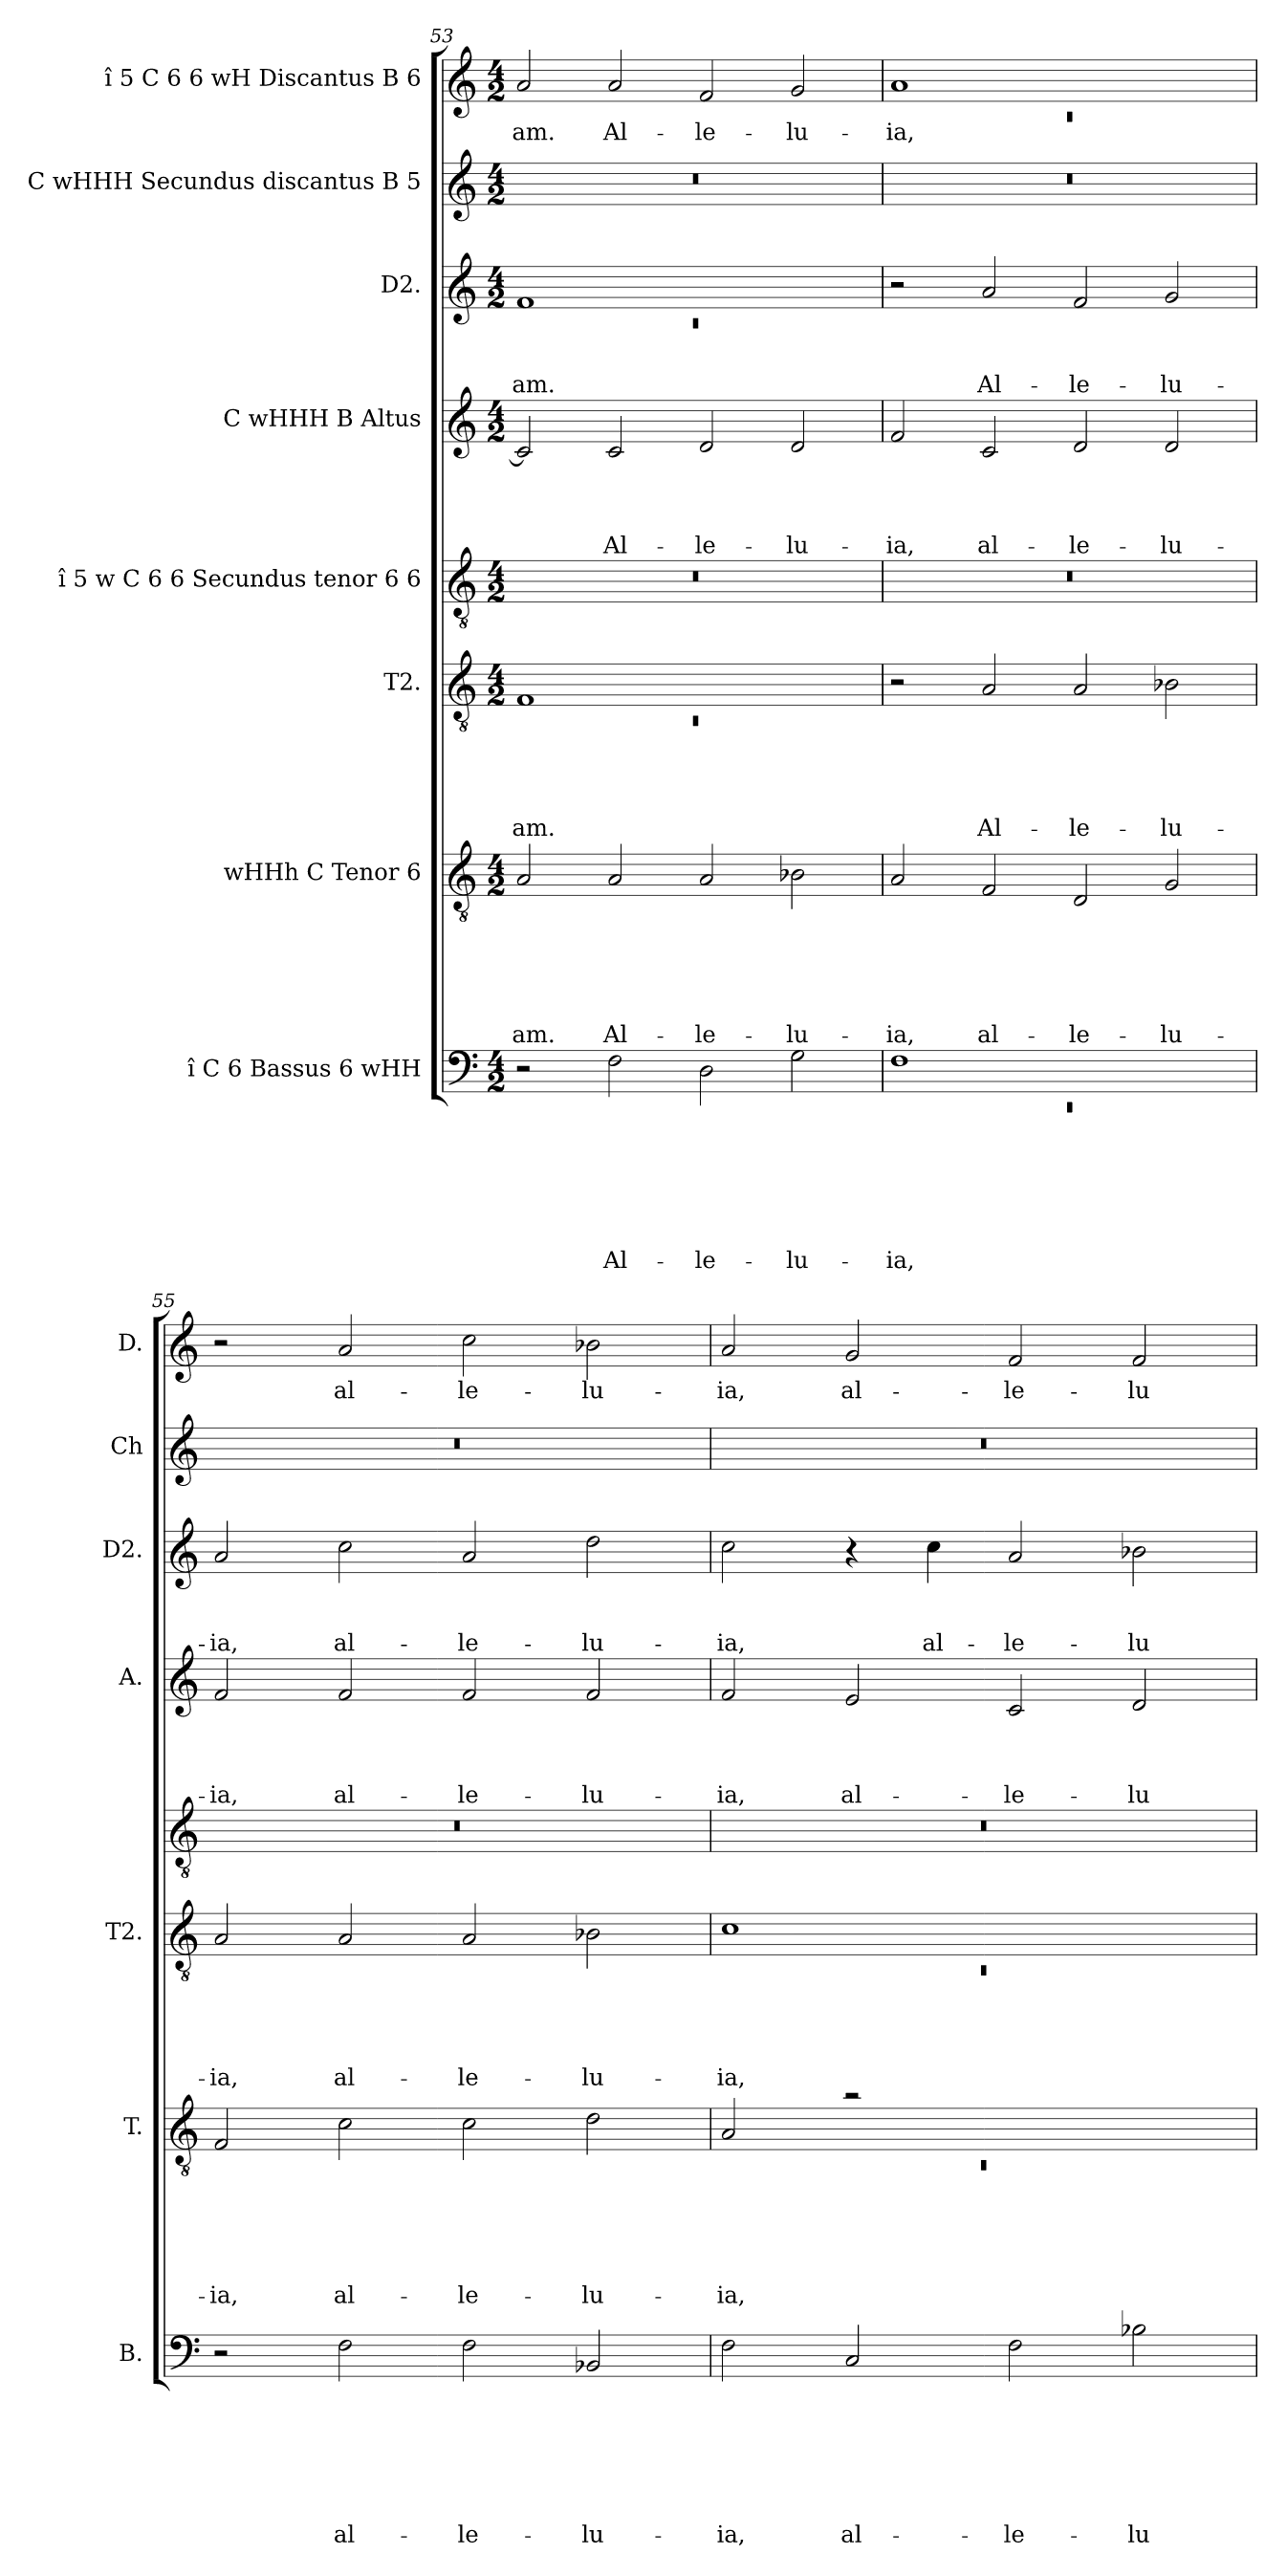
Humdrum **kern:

**kern	**text	**text	**text	**text	**text	**text	**text	**kern	**text	**text	**text	**text	**text	**text	**kern	**text	**text	**text	**text	**text	**kern	**kern	**text	**text	**text	**text	**kern	**text	**text	**text	**kern	**kern	**text
*part8	*part8	*part8	*part8	*part8	*part8	*part8	*part8	*part7	*part7	*part7	*part7	*part7	*part7	*part7	*part6	*part6	*part6	*part6	*part6	*part6	*part5	*part4	*part4	*part4	*part4	*part4	*part3	*part3	*part3	*part3	*part2	*part1	*part1
*staff8	*staff8	*staff8	*staff8	*staff8	*staff8	*staff8	*staff8	*staff7	*staff7	*staff7	*staff7	*staff7	*staff7	*staff7	*staff6	*staff6	*staff6	*staff6	*staff6	*staff6	*staff5	*staff4	*staff4	*staff4	*staff4	*staff4	*staff3	*staff3	*staff3	*staff3	*staff2	*staff1	*staff1
*I"î C 6 Bassus 6 wHH	*	*	*	*	*	*	*	*I"wHHh C Tenor 6	*	*	*	*	*	*	*I"T2.	*	*	*	*	*	*I"î 5 w C 6 6 Secundus tenor 6 6	*I"C wHHH B Altus	*	*	*	*	*I"D2.	*	*	*	*I"C wHHH Secundus discantus B 5	*I"î 5 C 6 6 wH Discantus B 6	*
*I'B.	*	*	*	*	*	*	*	*I'T.	*	*	*	*	*	*	*I'T2.	*	*	*	*	*	*	*I'A.	*	*	*	*	*I'D2.	*	*	*	*I'Ch	*I'D.	*
!!LO:LB:g=z
*clefF4	*	*	*	*	*	*	*	*clefGv2	*	*	*	*	*	*	*clefGv2	*	*	*	*	*	*clefGv2	*clefG2	*	*	*	*	*clefG2	*	*	*	*clefG2	*clefG2	*
*k[]	*	*	*	*	*	*	*	*k[]	*	*	*	*	*	*	*k[]	*	*	*	*	*	*k[]	*k[]	*	*	*	*	*k[]	*	*	*	*k[]	*k[]	*
*C:	*	*	*	*	*	*	*	*C:	*	*	*	*	*	*	*C:	*	*	*	*	*	*C:	*C:	*	*	*	*	*C:	*	*	*	*C:	*C:	*
*M4/2	*	*	*	*	*	*	*	*M4/2	*	*	*	*	*	*	*M4/2	*	*	*	*	*	*M4/2	*M4/2	*	*	*	*	*M4/2	*	*	*	*M4/2	*M4/2	*
=53	=53	=53	=53	=53	=53	=53	=53	=53	=53	=53	=53	=53	=53	=53	=53	=53	=53	=53	=53	=53	=53	=53	=53	=53	=53	=53	=53	=53	=53	=53	=53	=53	=53
*	*	*	*	*	*	*	*	*	*	*	*	*	*	*	*^	*	*	*	*	*	*	*	*	*	*	*	*^	*	*	*	*	*	*
!	!	!	!	!	!	!	!	!	!	!	!	!	!	!LO:LY:b	!	!LO:N:vis=1	!	!	!	!	!LO:LY:b	!	!	!	!	!	!	!	!LO:N:vis=1	!	!	!LO:LY:b	!	!	!LO:LY:b
2r	.	.	.	.	.	.	.	2A/	.	.	.	.	.	-am.	1F	0rC	.	.	.	.	-am.	0r	2c/]	.	.	.	.	1f	0rc	.	.	-am.	0r	2a/	-am.
!	!	!	!	!	!	!	!LO:LY:b	!	!	!	!	!	!	!LO:LY:b	!	!	!	!	!	!	!	!	!	!	!	!	!LO:LY:b	!	!	!	!	!	!	!	!LO:LY:b
2F\	.	.	.	.	.	.	Al-	2A/	.	.	.	.	.	Al-	.	.	.	.	.	.	.	.	2c/	.	.	.	Al-	.	.	.	.	.	.	2a/	Al-
!	!	!	!	!	!	!	!LO:LY:b	!	!	!	!	!	!	!LO:LY:b	!	!	!	!	!	!	!	!	!	!	!	!	!LO:LY:b	!	!	!	!	!	!	!	!LO:LY:b
2D\	.	.	.	.	.	.	-le-	2A/	.	.	.	.	.	-le-	1ryy	.	.	.	.	.	.	.	2d/	.	.	.	-le-	1ryy	.	.	.	.	.	2f/	-le-
!	!	!	!	!	!	!	!LO:LY:b	!	!	!	!	!	!	!LO:LY:b	!	!	!	!	!	!	!	!	!	!	!	!	!LO:LY:b	!	!	!	!	!	!	!	!LO:LY:b
2G\	.	.	.	.	.	.	-lu-	2B-X\	.	.	.	.	.	-lu-	.	.	.	.	.	.	.	.	2d/	.	.	.	-lu-	.	.	.	.	.	.	2g/	-lu-
*	*	*	*	*	*	*	*	*	*	*	*	*	*	*	*v	*v	*	*	*	*	*	*	*	*	*	*	*	*v	*v	*	*	*	*	*	*
=54	=54	=54	=54	=54	=54	=54	=54	=54	=54	=54	=54	=54	=54	=54	=54	=54	=54	=54	=54	=54	=54	=54	=54	=54	=54	=54	=54	=54	=54	=54	=54	=54	=54
*^	*	*	*	*	*	*	*	*	*	*	*	*	*	*	*	*	*	*	*	*	*	*	*	*	*	*	*	*	*	*	*	*^	*
!	!LO:N:vis=1	!	!	!	!	!	!	!LO:LY:b	!	!	!	!	!	!	!LO:LY:b	!	!	!	!	!	!	!	!	!	!	!	!LO:LY:b	!	!	!	!	!	!	!LO:N:vis=1	!LO:LY:b
1F	0rEE	.	.	.	.	.	.	-ia,	2A/	.	.	.	.	.	-ia,	2r	.	.	.	.	.	0r	2f/	.	.	.	-ia,	2r	.	.	.	0r	1a	0rc	-ia,
!	!	!	!	!	!	!	!	!	!	!	!	!	!	!	!LO:LY:b	!	!	!	!	!	!LO:LY:b	!	!	!	!	!	!LO:LY:b	!	!	!	!LO:LY:b	!	!	!	!
.	.	.	.	.	.	.	.	.	2F/	.	.	.	.	.	al-	2A/	.	.	.	.	Al-	.	2c/	.	.	.	al-	2a/	.	.	Al-	.	.	.	.
!	!	!	!	!	!	!	!	!	!	!	!	!	!	!	!LO:LY:b	!	!	!	!	!	!LO:LY:b	!	!	!	!	!	!LO:LY:b	!	!	!	!LO:LY:b	!	!	!	!
1ryy	.	.	.	.	.	.	.	.	2D/	.	.	.	.	.	-le-	2A/	.	.	.	.	-le-	.	2d/	.	.	.	-le-	2f/	.	.	-le-	.	1ryy	.	.
!	!	!	!	!	!	!	!	!	!	!	!	!	!	!	!LO:LY:b	!	!	!	!	!	!LO:LY:b	!	!	!	!	!	!LO:LY:b	!	!	!	!LO:LY:b	!	!	!	!
.	.	.	.	.	.	.	.	.	2G/	.	.	.	.	.	-lu-	2B-X\	.	.	.	.	-lu-	.	2d/	.	.	.	-lu-	2g/	.	.	-lu-	.	.	.	.
*v	*v	*	*	*	*	*	*	*	*	*	*	*	*	*	*	*	*	*	*	*	*	*	*	*	*	*	*	*	*	*	*	*	*v	*v	*
=55	=55	=55	=55	=55	=55	=55	=55	=55	=55	=55	=55	=55	=55	=55	=55	=55	=55	=55	=55	=55	=55	=55	=55	=55	=55	=55	=55	=55	=55	=55	=55	=55	=55
!	!	!	!	!	!	!	!	!	!	!	!	!	!	!LO:LY:b	!	!	!	!	!	!LO:LY:b	!	!	!	!	!	!LO:LY:b	!	!	!	!LO:LY:b	!	!	!
2r	.	.	.	.	.	.	.	2F/	.	.	.	.	.	-ia,	2A/	.	.	.	.	-ia,	0r	2f/	.	.	.	-ia,	2a/	.	.	-ia,	0r	2r	.
!	!	!	!	!	!	!	!LO:LY:b	!	!	!	!	!	!	!LO:LY:b	!	!	!	!	!	!LO:LY:b	!	!	!	!	!	!LO:LY:b	!	!	!	!LO:LY:b	!	!	!LO:LY:b
2F\	.	.	.	.	.	.	al-	2c\	.	.	.	.	.	al-	2A/	.	.	.	.	al-	.	2f/	.	.	.	al-	2cc\	.	.	al-	.	2a/	al-
!	!	!	!	!	!	!	!LO:LY:b	!	!	!	!	!	!	!LO:LY:b	!	!	!	!	!	!LO:LY:b	!	!	!	!	!	!LO:LY:b	!	!	!	!LO:LY:b	!	!	!LO:LY:b
2F\	.	.	.	.	.	.	-le-	2c\	.	.	.	.	.	-le-	2A/	.	.	.	.	-le-	.	2f/	.	.	.	-le-	2a/	.	.	-le-	.	2cc\	-le-
!	!	!	!	!	!	!	!LO:LY:b	!	!	!	!	!	!	!LO:LY:b	!	!	!	!	!	!LO:LY:b	!	!	!	!	!	!LO:LY:b	!	!	!	!LO:LY:b	!	!	!LO:LY:b
2BB-X/	.	.	.	.	.	.	-lu-	2d\	.	.	.	.	.	-lu-	2B-X\	.	.	.	.	-lu-	.	2f/	.	.	.	-lu-	2dd\	.	.	-lu-	.	2b-X\	-lu-
=56	=56	=56	=56	=56	=56	=56	=56	=56	=56	=56	=56	=56	=56	=56	=56	=56	=56	=56	=56	=56	=56	=56	=56	=56	=56	=56	=56	=56	=56	=56	=56	=56	=56
*	*	*	*	*	*	*	*	*^	*	*	*	*	*	*	*^	*	*	*	*	*	*	*	*	*	*	*	*	*	*	*	*	*	*
!	!	!	!	!	!	!	!LO:LY:b	!	!LO:N:vis=1	!	!	!	!	!	!LO:LY:b	!	!LO:N:vis=1	!	!	!	!	!LO:LY:b	!	!	!	!	!	!LO:LY:b	!	!	!	!LO:LY:b	!	!	!LO:LY:b
2F\	.	.	.	.	.	.	-ia,	2A/	0rC	.	.	.	.	.	-ia,	1c	0rC	.	.	.	.	-ia,	0r	2f/	.	.	.	-ia,	2cc\	.	.	-ia,	0r	2a/	-ia,
!	!	!	!	!	!	!	!LO:LY:b	!	!	!	!	!	!	!	!	!	!	!	!	!	!	!	!	!	!	!	!	!LO:LY:b	!	!	!	!	!	!	!LO:LY:b
2C/	.	.	.	.	.	.	al-	2ra	.	.	.	.	.	.	.	.	.	.	.	.	.	.	.	2e/	.	.	.	al-	4r	.	.	.	.	2g/	al-
!	!	!	!	!	!	!	!	!	!	!	!	!	!	!	!	!	!	!	!	!	!	!	!	!	!	!	!	!	!	!	!	!LO:LY:b	!	!	!
.	.	.	.	.	.	.	.	.	.	.	.	.	.	.	.	.	.	.	.	.	.	.	.	.	.	.	.	.	4cc\	.	.	al-	.	.	.
!	!	!	!	!	!	!	!LO:LY:b	!	!	!	!	!	!	!	!	!	!	!	!	!	!	!	!	!	!	!	!	!LO:LY:b	!	!	!	!LO:LY:b	!	!	!LO:LY:b
2F\	.	.	.	.	.	.	-le-	1ryy	.	.	.	.	.	.	.	1ryy	.	.	.	.	.	.	.	2c/	.	.	.	-le-	2a/	.	.	-le-	.	2f/	-le-
!	!	!	!	!	!	!	!LO:LY:b	!	!	!	!	!	!	!	!	!	!	!	!	!	!	!	!	!	!	!	!	!LO:LY:b	!	!	!	!LO:LY:b	!	!	!LO:LY:b
2B-\	.	.	.	.	.	.	-lu-	.	.	.	.	.	.	.	.	.	.	.	.	.	.	.	.	2d/	.	.	.	-lu-	2b-X\	.	.	-lu-	.	2f/	-lu-
*	*	*	*	*	*	*	*	*v	*v	*	*	*	*	*	*	*	*	*	*	*	*	*	*	*	*	*	*	*	*	*	*	*	*	*	*
*	*	*	*	*	*	*	*	*	*	*	*	*	*	*	*v	*v	*	*	*	*	*	*	*	*	*	*	*	*	*	*	*	*	*	*
=	=	=	=	=	=	=	=	=	=	=	=	=	=	=	=	=	=	=	=	=	=	=	=	=	=	=	=	=	=	=	=	=	=
*-	*-	*-	*-	*-	*-	*-	*-	*-	*-	*-	*-	*-	*-	*-	*-	*-	*-	*-	*-	*-	*-	*-	*-	*-	*-	*-	*-	*-	*-	*-	*-	*-	*-
